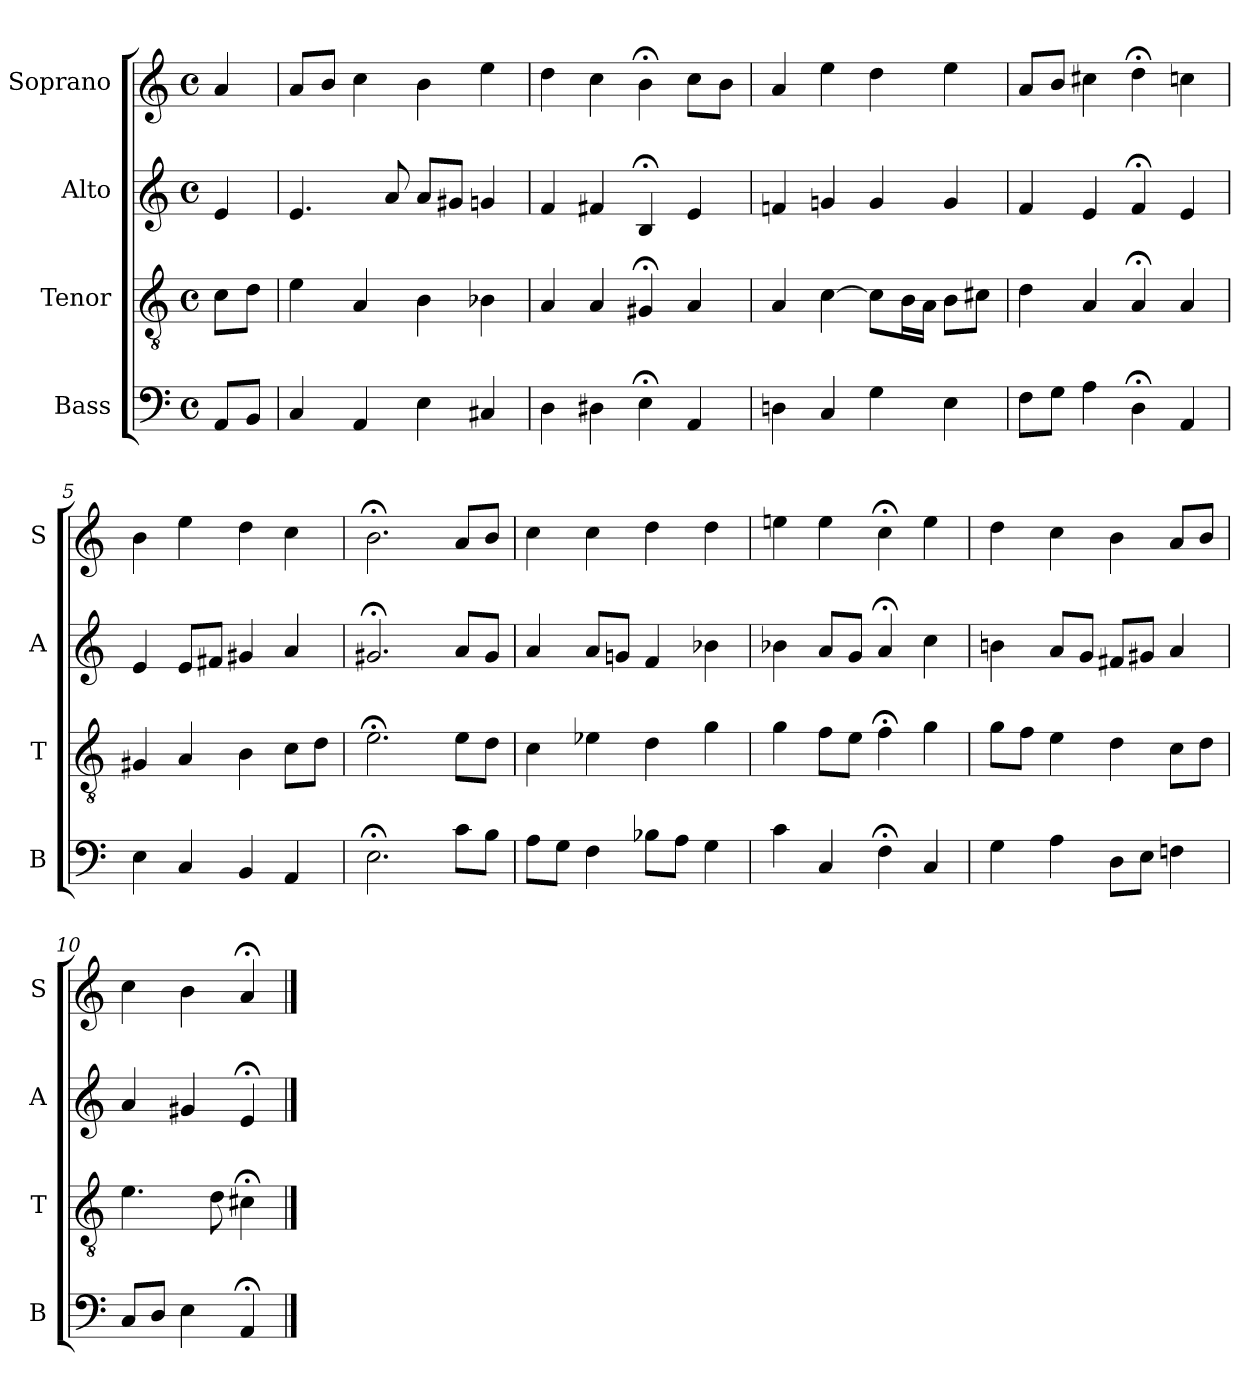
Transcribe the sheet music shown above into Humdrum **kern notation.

**kern	**kern	**kern	**kern
*part4	*part3	*part2	*part1
*staff4	*staff3	*staff2	*staff1
*I"Bass	*I"Tenor	*I"Alto	*I"Soprano
*I'B	*I'T	*I'A	*I'S
*clefF4	*clefGv2	*clefG2	*clefG2
*k[]	*k[]	*k[]	*k[]
*a:	*a:	*a:	*a:
*M4/4	*M4/4	*M4/4	*M4/4
*met(c)	*met(c)	*met(c)	*met(c)
*MM100	*MM100	*MM100	*MM100
=	=	=	=
8AAL	8cL	4e	4a
8BBJ	8dJ	.	.
=1	=1	=1	=1
4C	4e	4.e	8aL
.	.	.	8bJ
4AA	4A	.	4cc
.	.	8a	.
4E	4B	8aL	4b
.	.	8g#XJ	.
4C#X	4B-X	4gn	4ee
=2	=2	=2	=2
4D	4A	4f	4dd
4D#X	4A	4f#X	4cc
4E;<	4G#X;<	4B;<	4b;<
4AA	4A	4e	8ccL
.	.	.	8bJ
=3	=3	=3	=3
4Dn	4A	4fn	4a
4C	[4c	4gn	4ee
4G	8cL]	4g	4dd
.	16BL	.	.
.	16AJJ	.	.
4E	8BL	4g	4ee
.	8c#XJ	.	.
=4	=4	=4	=4
8FL	4d	4f	8aL
8GJ	.	.	8bJ
4A	4A	4e	4cc#X
4D;<	4A;<	4f;<	4dd;<
4AA	4A	4e	4ccn
=5	=5	=5	=5
4E	4G#X	4e	4b
4C	4A	8eL	4ee
.	.	8f#XJ	.
4BBi	4Bi	4g#Xi	4ddi
4AA	8cL	4a	4cc
.	8dJ	.	.
=6	=6	=6	=6
2.E;<	2.e;<	2.g#X;<	2.b;<
8cL	8eL	8aL	8aL
8BiJ	8diJ	8g#iJ	8biJ
=7	=7	=7	=7
8AL	4c	4a	4cc
8GJ	.	.	.
4F	4e-X	8aL	4cc
.	.	8gnJ	.
8B-XL	4d	4f	4dd
8AJ	.	.	.
4G	4g	4b-X	4dd
=8	=8	=8	=8
4c	4g	4b-X	4een
4C	8fL	8aL	4ee
.	8eJ	8gJ	.
4F;<	4f;<	4a;<	4cc;<
4C	4g	4cc	4ee
=9	=9	=9	=9
4G	8gL	4bn	4dd
.	8fJ	.	.
4A	4e	8aL	4cc
.	.	8gJ	.
8DL	4d	8f#XL	4b
8EJ	.	8g#XJ	.
4Fn	8cL	4a	8aL
.	8dJ	.	8bJ
=10	=10	=10	=10
8CL	4.e	4a	4cc
8DJ	.	.	.
4E	.	4g#X	4b
.	8d	.	.
4AA;<	4c#X;<	4e;<	4a;<
==	==	==	==
*-	*-	*-	*-
